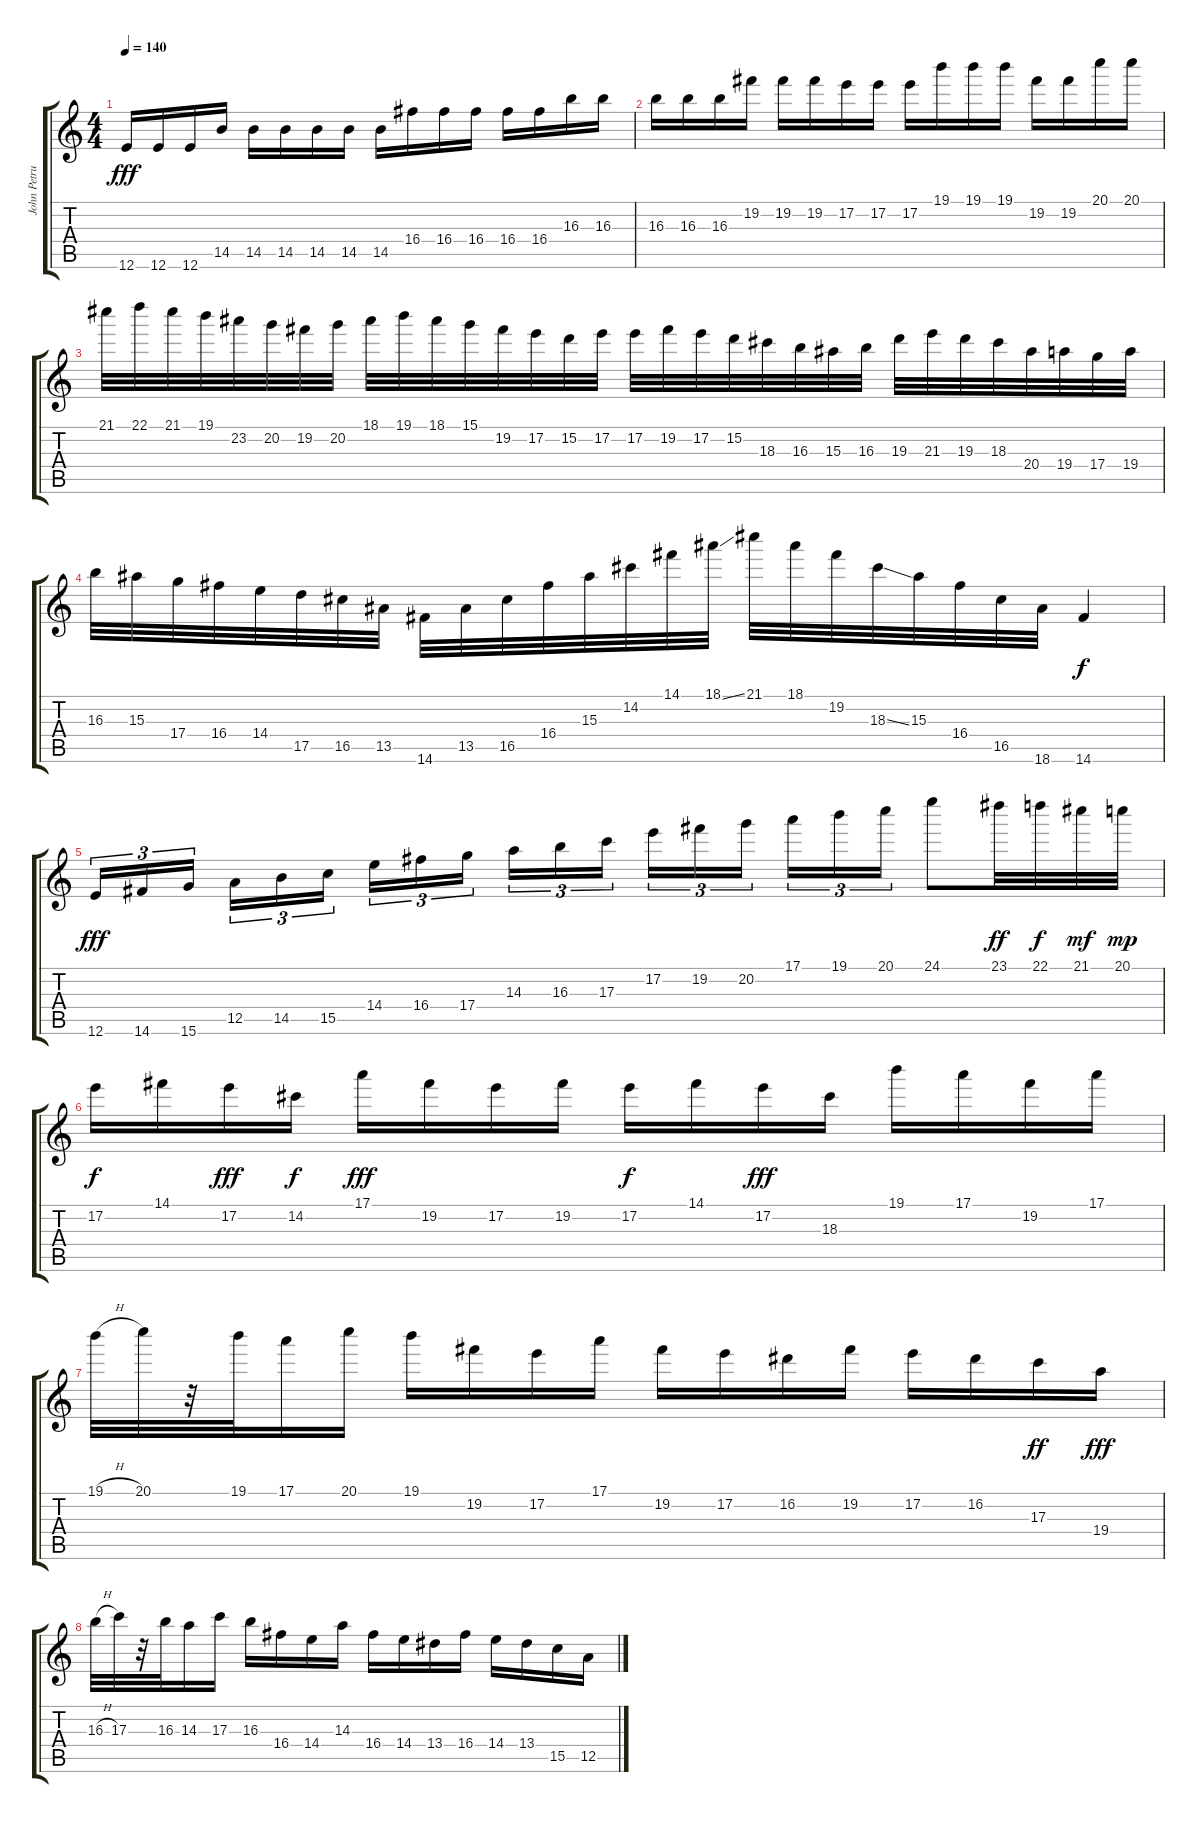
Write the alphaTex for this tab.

\track ("John Petrucci - 6 Strings Guitar" "John Petru") {instrument distortionguitar}
\staff {score tabs}
\tuning (E4 B3 G3 D3 A2 E2) {hide}
\ts (4 4)
\tempo 140
\clef g2
\ks c
12.6.16{dy fff} 12.6.16 12.6.16 14.5.16 14.5.16 14.5.16 14.5.16 14.5.16 14.5.16 16.4.16 16.4.16 16.4.16 16.4.16 16.4.16 16.3.16 16.3.16 |
16.3.16 16.3.16 16.3.16 19.2.16 19.2.16 19.2.16 17.2.16 17.2.16 17.2.16 19.1.16 19.1.16 19.1.16 19.2.16 19.2.16 20.1.16 20.1.16 |
21.1.32 22.1.32 21.1.32 19.1.32 23.2.32 20.2.32 19.2.32 20.2.32 18.1.32 19.1.32 18.1.32 15.1.32 19.2.32 17.2.32 15.2.32 17.2.32 17.2.32 19.2.32 17.2.32 15.2.32 18.3.32 16.3.32 15.3.32 16.3.32 19.3.32 21.3.32 19.3.32 18.3.32 20.4.32 19.4.32 17.4.32 19.4.32 |
16.3.32 15.3.32 17.4.32 16.4.32 14.4.32 17.5.32 16.5.32 13.5.32 14.6.32 13.5.32 16.5.32 16.4.32 15.3.32 14.2.32 14.1.32 18.1{ss}.32 21.1.32 18.1.32 19.2.32 18.3{ss}.32 15.3.32 16.4.32 16.5.32 18.6.32 14.6.4{dy f} |
12.6.16{tu (3 2) dy fff} 14.6.16{tu (3 2)} 15.6.16{tu (3 2)} 12.5.16{tu (3 2)} 14.5.16{tu (3 2)} 15.5.16{tu (3 2)} 14.4.16{tu (3 2)} 16.4.16{tu (3 2)} 17.4.16{tu (3 2)} 14.3.16{tu (3 2)} 16.3.16{tu (3 2)} 17.3.16{tu (3 2)} 17.2.16{tu (3 2)} 19.2.16{tu (3 2)} 20.2.16{tu (3 2)} 17.1.16{tu (3 2)} 19.1.16{tu (3 2)} 20.1.16{tu (3 2)} 24.1.8 23.1.32{dy ff} 22.1.32{dy f} 21.1.32{dy mf} 20.1.32{dy mp} |
17.2.16{dy f} 14.1.16 17.2.16{dy fff} 14.2.16{dy f} 17.1.16{dy fff} 19.2.16 17.2.16 19.2.16 17.2.16{dy f} 14.1.16 17.2.16{dy fff} 18.3.16 19.1.16 17.1.16 19.2.16 17.1.16 |
19.1{h}.32 20.1.32 r.32 19.1.32 17.1.16 20.1.16 19.1.16 19.2.16 17.2.16 17.1.16 19.2.16 17.2.16 16.2.16 19.2.16 17.2.16 16.2.16 17.3.16{dy ff} 19.4.16{dy fff} |
16.3{h}.32 17.3.32 r.32 16.3.32 14.3.16 17.3.16 16.3.16 16.4.16 14.4.16 14.3.16 16.4.16 14.4.16 13.4.16 16.4.16 14.4.16 13.4.16 15.5.16 12.5.16
